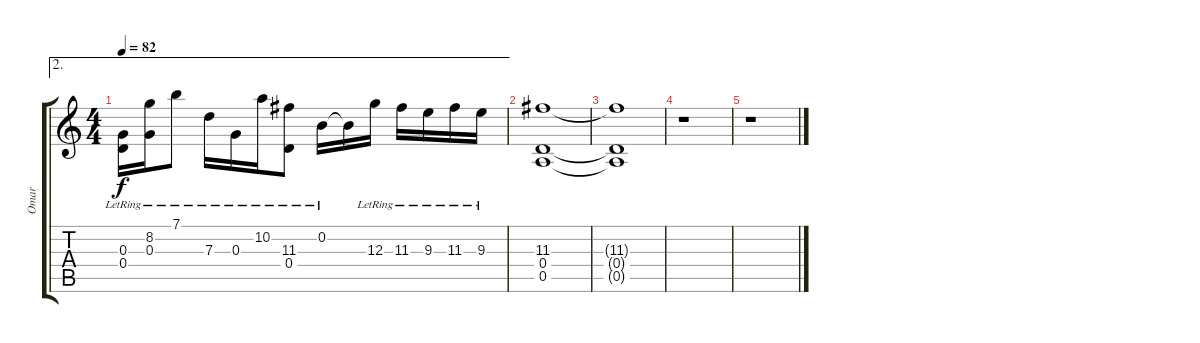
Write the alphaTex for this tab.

\track ("Omar" "Omar") {instrument distortionguitar}
\staff {score tabs}
\tuning (E4 B3 G3 D3 A2 E2) {hide}
\ae 2
\ts (4 4)
\tempo 82
\clef g2
\ks c
(0.3{lr} 0.4{lr}).16{dy f} (8.2{lr} 0.3{lr}).16 7.1{lr}.8 7.3{lr}.16 0.3{lr}.16 10.2{lr}.16 (11.3{lr} 0.4{lr}).8 0.2{lr}.16 0.2{t}.16 12.3{lr}.16 11.3{lr}.16 9.3{lr}.16 11.3{lr}.16 9.3{lr}.16 |
(11.3 0.4 0.5).1{volume 0} |
(11.3{t} 0.4{t} 0.5{t}).1 |
r.1 |
r.1
